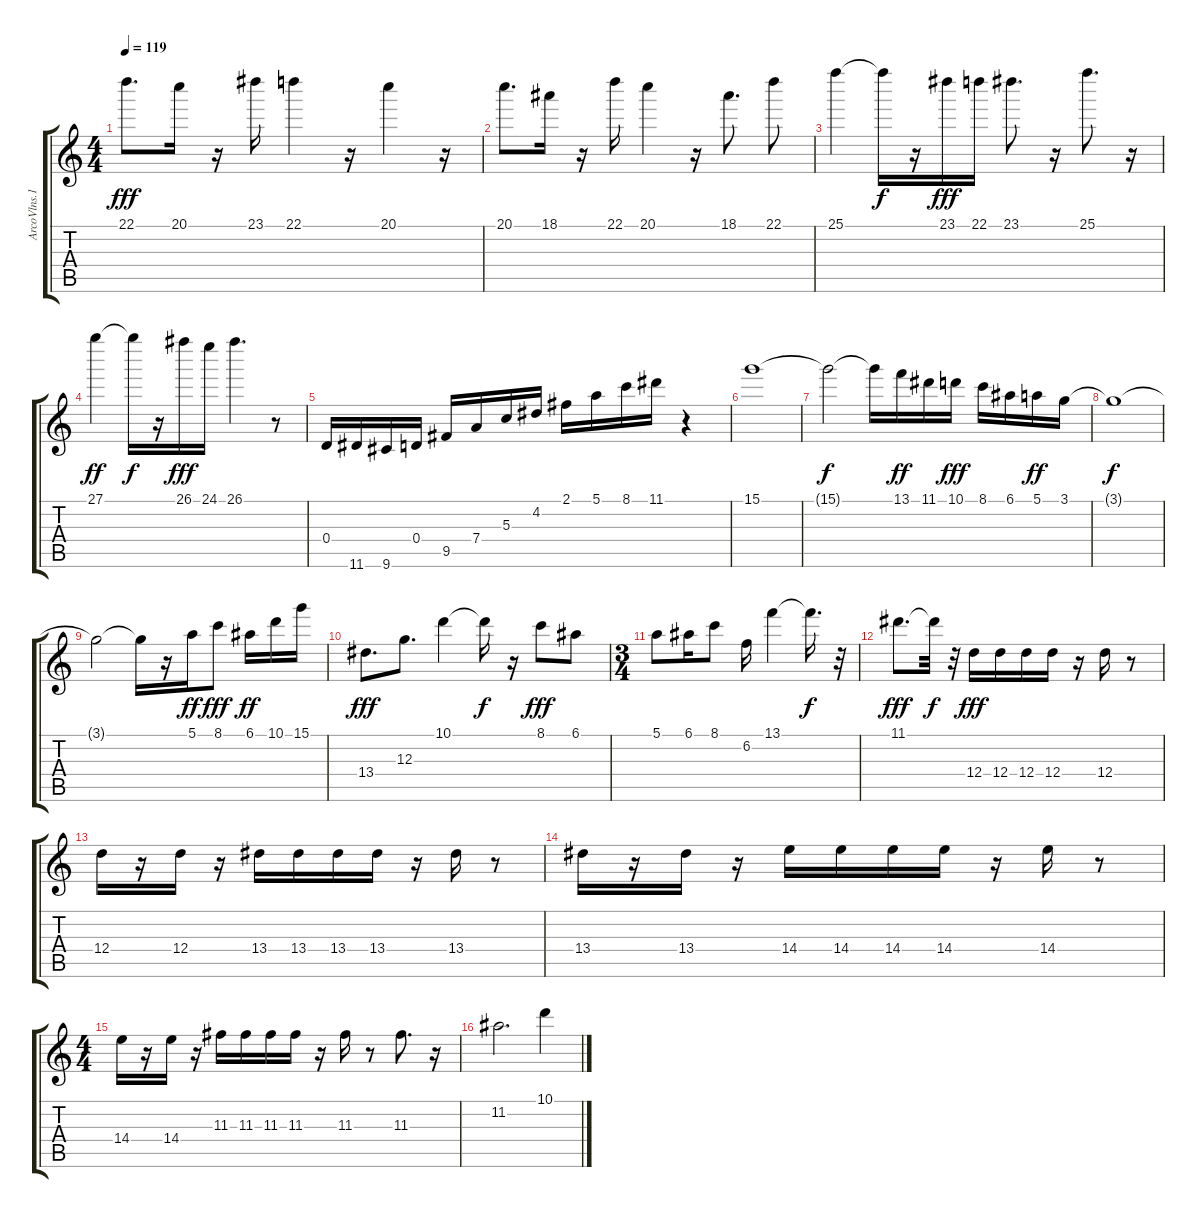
\track ("ArcoVlns.1                      " "ArcoVlns.1") {instrument distortionguitar}
\staff {score tabs}
\tuning (E4 B3 G3 D3 A2 E2) {hide}
\ts (4 4)
\tempo 119
\clef g2
\ks c
22.1.8{d dy fff} 20.1.16 r.16 23.1.16 22.1.4 r.16 20.1.4 r.16 |
20.1.8{d} 18.1.16 r.16 22.1.16 20.1.4 r.16 18.1.8{d} 22.1.8 |
25.1.4 25.1{t}.16{dy f} r.16 23.1.16{dy fff} 22.1.16 23.1.8{d} r.16 25.1.8{d} r.16 |
27.1.4{dy ff} 27.1{t}.16{dy f} r.16 26.1.16{dy fff} 24.1.16 26.1.4{d} r.8 |
0.4.16 11.6.16 9.6.16 0.4.16 9.5.16 7.4.16 5.3.16 4.2.16 2.1.16 5.1.16 8.1.16 11.1.16 r.4 |
15.1.1 |
15.1{t}.2{dy f} 15.1{t}.16 13.1.16{dy ff} 11.1.16 10.1.16{dy fff} 8.1.16 6.1.16 5.1.16{dy ff} 3.1.16 |
3.1{t}.1{dy f} |
3.1{t}.2 3.1{t}.16 r.16 5.1.16{dy ff} 8.1.8{dy fff} 6.1.16{dy ff} 10.1.16 15.1.16 |
13.4.8{d dy fff} 12.3.8{d} 10.1.4 10.1{t}.16{dy f} r.16 8.1.8{dy fff} 6.1.8 |
\ts (3 4)
5.1.8 6.1.16 8.1.8 6.2.16 13.1.4 13.1{t}.16{d dy f} r.32 |
11.1.8{d dy fff} 11.1{t}.32{dy f} r.32 12.4.16{dy fff} 12.4.16 12.4.16 12.4.16 r.16 12.4.16 r.8 |
12.4.16 r.16 12.4.16 r.16 13.4.16 13.4.16 13.4.16 13.4.16 r.16 13.4.16 r.8 |
13.4.16 r.16 13.4.16 r.16 14.4.16 14.4.16 14.4.16 14.4.16 r.16 14.4.16 r.8 |
\ts (4 4)
14.4.16 r.16 14.4.16 r.16 11.3.16 11.3.16 11.3.16 11.3.16 r.16 11.3.16 r.8 11.3.8{d} r.16 |
11.2.2{d} 10.1.4
